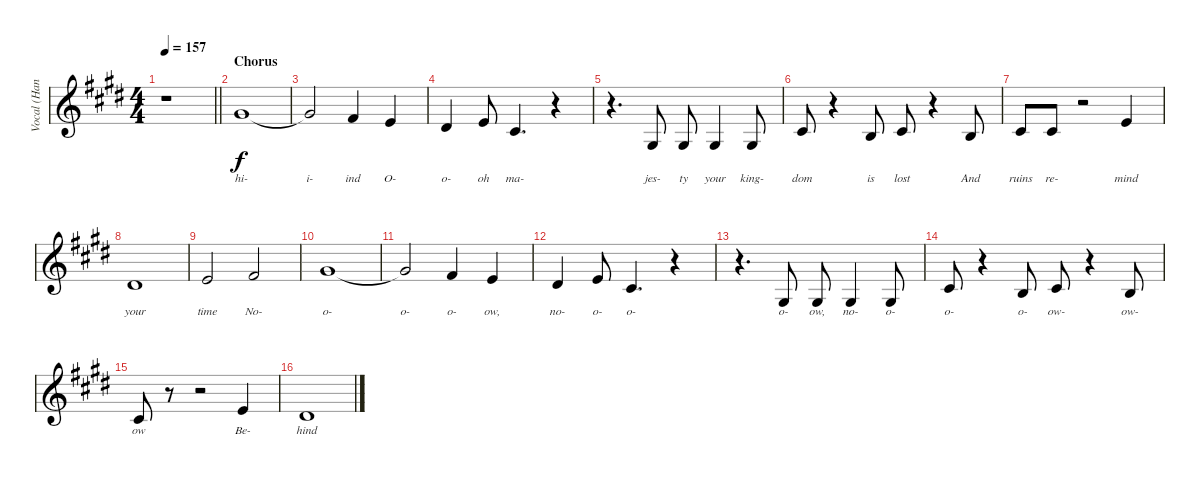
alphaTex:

\track ("Vocal (Hansi Kursch)" "Vocal (Han") {instrument flute}
\staff {score}
\tuning (E4 B3 G3 D3 A2 E2) {hide}
\ts (4 4)
\tempo 157
\clef g2
\barLineRight lightlight
\ks c#minor
r.1{dy f} |
\section ("" "Chorus")
9.2.1{lyrics (0 "hi-") lyrics (1 "") lyrics (2 "") lyrics (3 "") lyrics (4 "")} |
9.2{t}.2{lyrics (0 "i-") lyrics (1 "") lyrics (2 "") lyrics (3 "") lyrics (4 "")} 11.3.4{lyrics (0 "ind") lyrics (1 "") lyrics (2 "") lyrics (3 "") lyrics (4 "")} 9.3.4{lyrics (0 "O-") lyrics (1 "") lyrics (2 "") lyrics (3 "") lyrics (4 "")} |
8.3.4{lyrics (0 "o-") lyrics (1 "") lyrics (2 "") lyrics (3 "") lyrics (4 "")} 9.3.8{lyrics (0 "oh") lyrics (1 "") lyrics (2 "") lyrics (3 "") lyrics (4 "")} 11.4.4{d lyrics (0 "ma-") lyrics (1 "") lyrics (2 "") lyrics (3 "") lyrics (4 "")} r.4 |
r.4{d} 11.5.8{lyrics (0 "jes-") lyrics (1 "") lyrics (2 "") lyrics (3 "") lyrics (4 "")} 11.5.8{lyrics (0 "ty") lyrics (1 "") lyrics (2 "") lyrics (3 "") lyrics (4 "")} 11.5.4{lyrics (0 "your") lyrics (1 "") lyrics (2 "") lyrics (3 "") lyrics (4 "")} 11.5.8{lyrics (0 "king-") lyrics (1 "") lyrics (2 "") lyrics (3 "") lyrics (4 "")} |
11.4.8{lyrics (0 "dom") lyrics (1 "") lyrics (2 "") lyrics (3 "") lyrics (4 "")} r.4 9.4.8{lyrics (0 "is") lyrics (1 "") lyrics (2 "") lyrics (3 "") lyrics (4 "")} 11.4.8{lyrics (0 "lost") lyrics (1 "") lyrics (2 "") lyrics (3 "") lyrics (4 "")} r.4 9.4.8{lyrics (0 "And") lyrics (1 "") lyrics (2 "") lyrics (3 "") lyrics (4 "")} |
11.4.8{lyrics (0 "ruins") lyrics (1 "") lyrics (2 "") lyrics (3 "") lyrics (4 "")} 11.4.8{lyrics (0 "re-") lyrics (1 "") lyrics (2 "") lyrics (3 "") lyrics (4 "")} r.2 9.3.4{lyrics (0 "mind") lyrics (1 "") lyrics (2 "") lyrics (3 "") lyrics (4 "")} |
8.3.1{lyrics (0 "your") lyrics (1 "") lyrics (2 "") lyrics (3 "") lyrics (4 "")} |
9.3.2{lyrics (0 "time") lyrics (1 "") lyrics (2 "") lyrics (3 "") lyrics (4 "")} 11.3.2{lyrics (0 "No-") lyrics (1 "") lyrics (2 "") lyrics (3 "") lyrics (4 "")} |
9.2.1{lyrics (0 "o-") lyrics (1 "") lyrics (2 "") lyrics (3 "") lyrics (4 "")} |
9.2{t}.2{lyrics (0 "o-") lyrics (1 "") lyrics (2 "") lyrics (3 "") lyrics (4 "")} 11.3.4{lyrics (0 "o-") lyrics (1 "") lyrics (2 "") lyrics (3 "") lyrics (4 "")} 9.3.4{lyrics (0 "ow,") lyrics (1 "") lyrics (2 "") lyrics (3 "") lyrics (4 "")} |
8.3.4{lyrics (0 "no-") lyrics (1 "") lyrics (2 "") lyrics (3 "") lyrics (4 "")} 9.3.8{lyrics (0 "o-") lyrics (1 "") lyrics (2 "") lyrics (3 "") lyrics (4 "")} 11.4.4{d lyrics (0 "o-") lyrics (1 "") lyrics (2 "") lyrics (3 "") lyrics (4 "")} r.4 |
r.4{d} 11.5.8{lyrics (0 "o-") lyrics (1 "") lyrics (2 "") lyrics (3 "") lyrics (4 "")} 11.5.8{lyrics (0 "ow,") lyrics (1 "") lyrics (2 "") lyrics (3 "") lyrics (4 "")} 11.5.4{lyrics (0 "no-") lyrics (1 "") lyrics (2 "") lyrics (3 "") lyrics (4 "")} 11.5.8{lyrics (0 "o-") lyrics (1 "") lyrics (2 "") lyrics (3 "") lyrics (4 "")} |
11.4.8{lyrics (0 "o-") lyrics (1 "") lyrics (2 "") lyrics (3 "") lyrics (4 "")} r.4 9.4.8{lyrics (0 "o-") lyrics (1 "") lyrics (2 "") lyrics (3 "") lyrics (4 "")} 11.4.8{lyrics (0 "ow-") lyrics (1 "") lyrics (2 "") lyrics (3 "") lyrics (4 "")} r.4 9.4.8{lyrics (0 "ow-") lyrics (1 "") lyrics (2 "") lyrics (3 "") lyrics (4 "")} |
11.4.8{lyrics (0 "ow") lyrics (1 "") lyrics (2 "") lyrics (3 "") lyrics (4 "")} r.8 r.2 9.3.4{lyrics (0 "Be-") lyrics (1 "") lyrics (2 "") lyrics (3 "") lyrics (4 "")} |
8.3.1{lyrics (0 "hind") lyrics (1 "") lyrics (2 "") lyrics (3 "") lyrics (4 "")}
